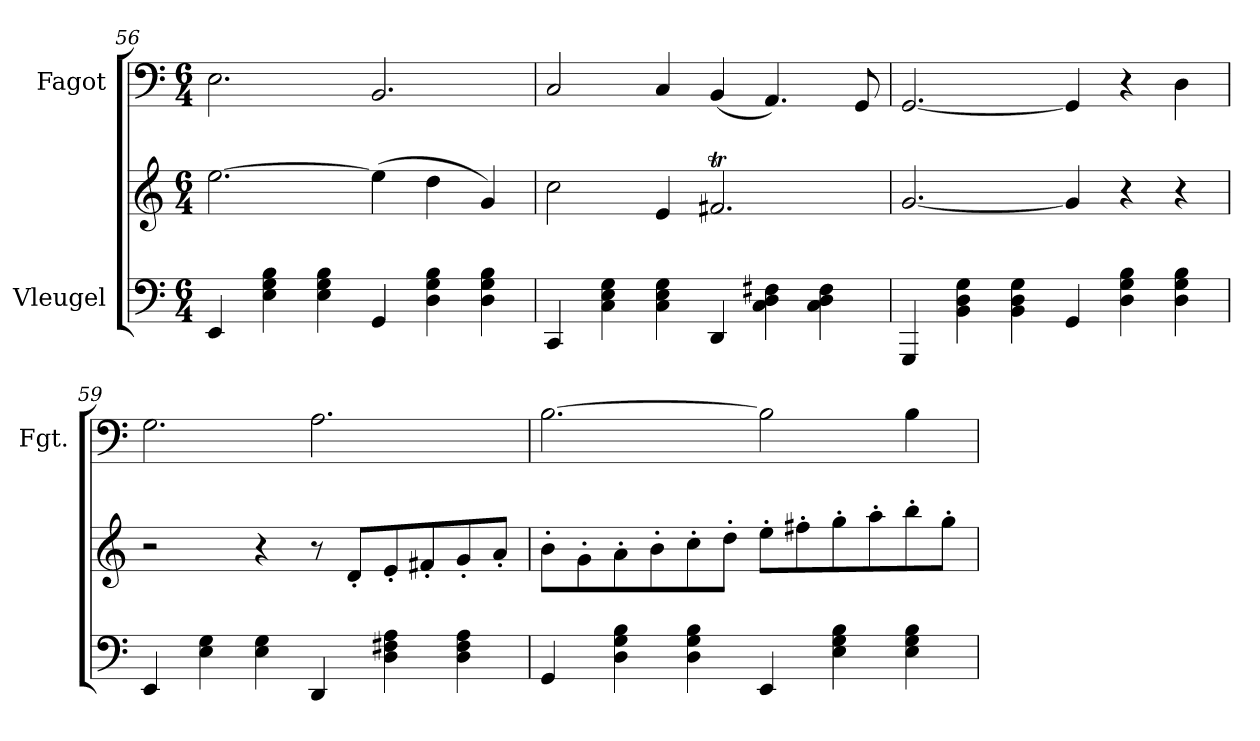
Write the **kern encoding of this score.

**kern	**kern	**kern
*part2	*part2	*part1
*staff3	*staff2	*staff1
*I"Vleugel	*	*I"Fagot
*	*	*I'Fgt.
!!LO:PB:g=z
*clefF4	*clefG2	*clefF4
*k[]	*k[]	*k[]
*M6/4	*M6/4	*M6/4
=56	=56	=56
4EE/	[2.ee\	2.E\
4E\ 4G\ 4B\	.	.
4E\ 4G\ 4B\	.	.
4GG/	(4ee\]	2.BB/
4D\ 4G\ 4B\	4dd\	.
4D\ 4G\ 4B\	4g/)	.
=57	=57	=57
4CC/	2cc\	2C/
4C\ 4E\ 4G\	.	.
4C\ 4E\ 4G\	4e/	4C/
4DD/	2.f#Xt/	(4BB/
4C\ 4D\ 4F#X\	.	4.AA/)
4C\ 4D\ 4F#\	.	.
.	.	8GG/
=58	=58	=58
4GGG/	[2.g/	[2.GG/
4BB\ 4D\ 4G\	.	.
4BB\ 4D\ 4G\	.	.
4GG/	4g/]	4GG/]
4D\ 4G\ 4B\	4r	4r
4D\ 4G\ 4B\	4r	4D\
=59	=59	=59
4EE/	2r	2.G\
4E\ 4G\	.	.
4E\ 4G\	4r	.
4DD/	8r	2.A\
.	8d'/L	.
4D\ 4F#X\ 4A\	8e'/	.
.	8f#X'/	.
4D\ 4F#\ 4A\	8g'/	.
.	8a'/J	.
!!LO:LB:g=z
=60	=60	=60
4GG/	8b'\L	[2.B\
.	8g'\	.
4D\ 4G\ 4B\	8a'\	.
.	8b'\	.
4D\ 4G\ 4B\	8cc'\	.
.	8dd'\J	.
4EE/	8ee'\L	2B\]
.	8ff#X'\	.
4E\ 4G\ 4B\	8gg'\	.
.	8aa'\	.
4E\ 4G\ 4B\	8bb'\	4B\
.	8gg'\J	.
=	=	=
*-	*-	*-
